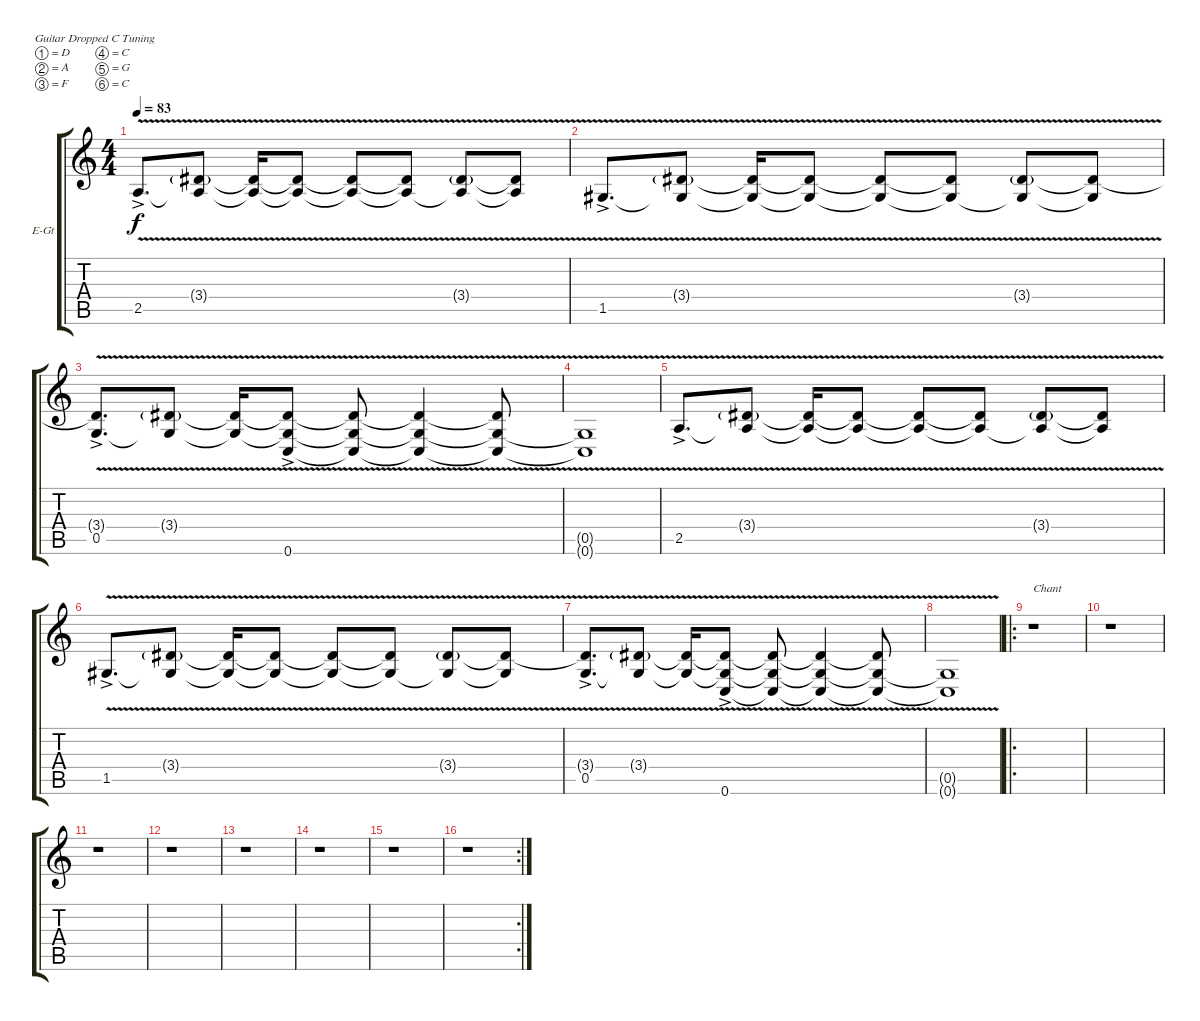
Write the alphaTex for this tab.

\bracketExtendMode groupsimilarinstruments
\firstSystemTrackNameOrientation horizontal
\otherSystemsTrackNameOrientation horizontal
\track ("Chino Moreno" "E-Gt") {instrument electricguitarjazz}
\staff {score tabs}
\tuning (D4 A3 F3 C3 G2 C2)
\ts (4 4)
\tempo 83
\clef g2
\ks c
2.5{v ac}.8{d dy f} (3.4{g} 2.5{v t}).8 (3.4{t} 2.5{v t}).16 (3.4{t} 2.5{v t}).8 (2.5{v t} 3.4{t}).8 (3.4{t} 2.5{v t}).8 (3.4{g} 2.5{v t}).8 (3.4{t} 2.5{v t}).8 |
1.5{v ac}.8{d} (3.4{g} 1.5{v t}).8 (3.4{t} 1.5{v t}).16 (3.4{t} 1.5{v t}).8 (1.5{v t} 3.4{t}).8 (3.4{t} 1.5{v t}).8 (3.4{g} 1.5{v t}).8 (3.4{t} 1.5{v t}).8 |
(3.4{t} 0.5{v ac}).8{d} (3.4{g} 0.5{v t}).8 (0.5{v t} 3.4{t}).16 (3.4{t} 0.5{v t} 0.6{ac}).8 (0.5{v t} 0.6{t} 3.4{t}).8 (0.6{t} 3.4{t} 0.5{v t}).4 (3.4{t} 0.5{v t} 0.6{t}).8 |
(0.5{v t} 0.6{t}).1 |
2.5{v ac}.8{d} (3.4{g} 2.5{v t}).8 (3.4{t} 2.5{v t}).16 (3.4{t} 2.5{v t}).8 (2.5{v t} 3.4{t}).8 (3.4{t} 2.5{v t}).8 (3.4{g} 2.5{v t}).8 (3.4{t} 2.5{v t}).8 |
1.5{v ac}.8{d} (3.4{g} 1.5{v t}).8 (3.4{t} 1.5{v t}).16 (3.4{t} 1.5{v t}).8 (1.5{v t} 3.4{t}).8 (3.4{t} 1.5{v t}).8 (3.4{g} 1.5{v t}).8 (3.4{t} 1.5{v t}).8 |
(3.4{t} 0.5{v ac}).8{d} (3.4{g} 0.5{v t}).8 (0.5{v t} 3.4{t}).16 (3.4{t} 0.5{v t} 0.6{ac}).8 (0.5{v t} 0.6{t} 3.4{t}).8 (0.6{t} 3.4{t} 0.5{v t}).4 (3.4{t} 0.5{v t} 0.6{t}).8 |
(0.5{v t} 0.6{t}).1 |
\ro
r.1{txt "Chant"} |
r.1 |
r.1 |
r.1 |
r.1 |
r.1 |
r.1 |
\rc 2
r.1
